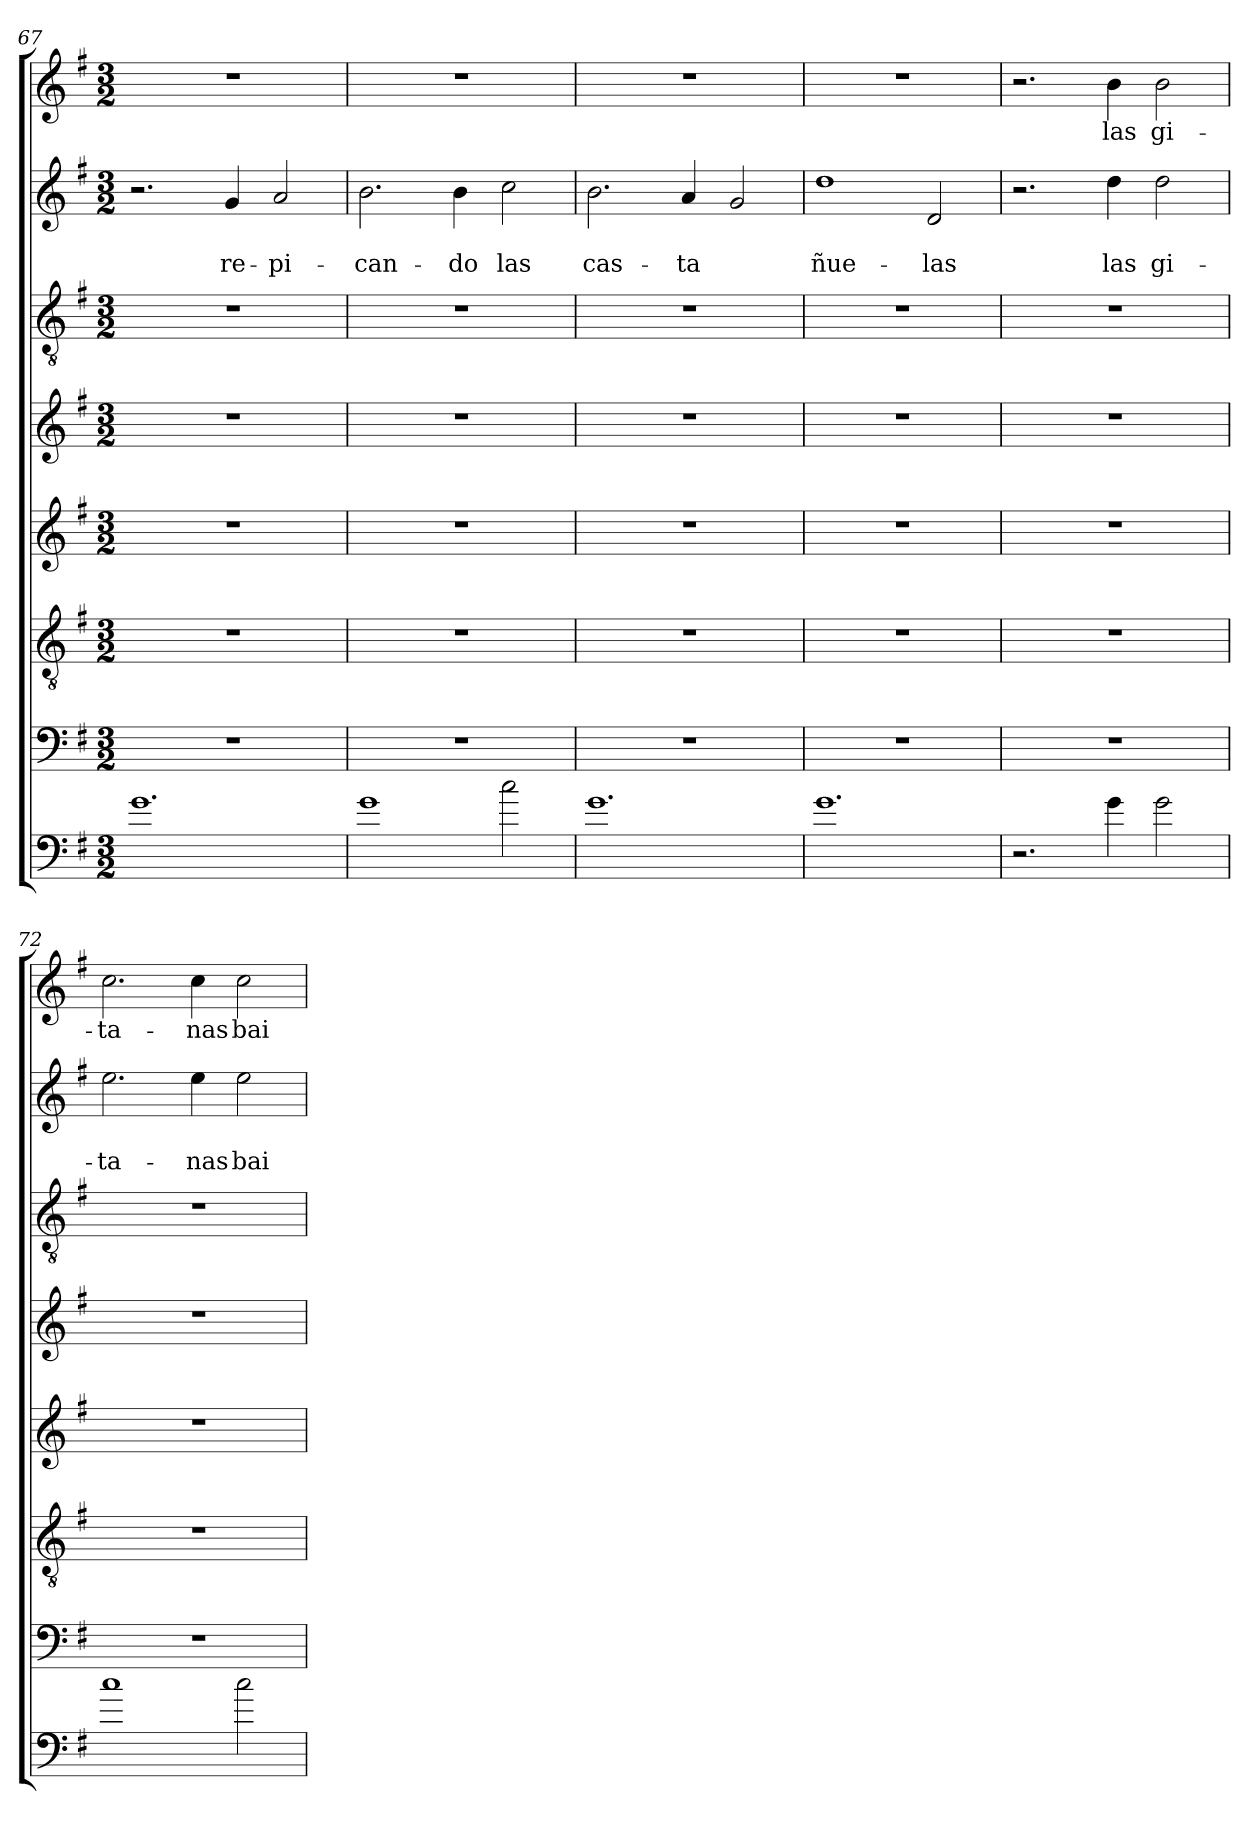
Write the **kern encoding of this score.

**kern	**kern	**kern	**kern	**kern	**kern	**kern	**text	**text	**kern	**text
*part8	*part7	*part6	*part5	*part4	*part3	*part2	*part2	*part2	*part1	*part1
*staff8	*staff7	*staff6	*staff5	*staff4	*staff3	*staff2	*staff2	*staff2	*staff1	*staff1
*clefF4	*clefF4	*clefGv2	*clefG2	*clefG2	*clefGv2	*clefG2	*	*	*clefG2	*
*ITrd7c12	*	*	*	*	*	*	*	*	*	*
*k[f#]	*k[f#]	*k[f#]	*k[f#]	*k[f#]	*k[f#]	*k[f#]	*	*	*k[f#]	*
*G:	*G:	*G:	*G:	*G:	*G:	*G:	*	*	*G:	*
*M3/2	*M3/2	*M3/2	*M3/2	*M3/2	*M3/2	*M3/2	*	*	*M3/2	*
=67	=67	=67	=67	=67	=67	=67	=67	=67	=67	=67
!	!	!	!	!	!	!	!	!	!LO:N:vis=1	!
1.G	1.r	1.r	1.r	1.r	1.r	2.r	.	.	1.r	.
!	!	!	!	!	!	!	!	!LO:LY:b	!	!
.	.	.	.	.	.	4g/	.	re-	.	.
!	!	!	!	!	!	!	!	!LO:LY:b	!	!
.	.	.	.	.	.	2a/	.	-pi-	.	.
=68	=68	=68	=68	=68	=68	=68	=68	=68	=68	=68
!	!	!	!	!	!	!	!	!LO:LY:b	!LO:N:vis=1	!
1G	1.r	1.r	1.r	1.r	1.r	2.b\	.	-can-	1.r	.
!	!	!	!	!	!	!	!	!LO:LY:b	!	!
.	.	.	.	.	.	4b\	.	-do	.	.
!	!	!	!	!	!	!	!	!LO:LY:b	!	!
2c\	.	.	.	.	.	2cc\	.	las	.	.
=69	=69	=69	=69	=69	=69	=69	=69	=69	=69	=69
!	!	!	!	!	!	!	!	!LO:LY:b	!LO:N:vis=1	!
1.G	1.r	1.r	1.r	1.r	1.r	2.b\	.	cas-	1.r	.
!	!	!	!	!	!	!	!	!LO:LY:b	!	!
.	.	.	.	.	.	4a/	.	-ta	.	.
.	.	.	.	.	.	2g/	.	.	.	.
=70	=70	=70	=70	=70	=70	=70	=70	=70	=70	=70
!	!	!	!	!	!	!	!	!LO:LY:b	!LO:N:vis=1	!
1.G	1.r	1.r	1.r	1.r	1.r	1dd	.	ñue-	1.r	.
!	!	!	!	!	!	!	!	!LO:LY:b	!	!
.	.	.	.	.	.	2d/	.	-las	.	.
=71	=71	=71	=71	=71	=71	=71	=71	=71	=71	=71
2.r	1.r	1.r	1.r	1.r	1.r	2.r	.	.	2.r	.
!	!	!	!	!	!	!	!	!LO:LY:b	!	!LO:LY:b
4G\	.	.	.	.	.	4dd\	.	las	4b\	las
!	!	!	!	!	!	!	!	!LO:LY:b	!	!LO:LY:b
2G\	.	.	.	.	.	2dd\	.	gi-	2b\	gi-
=72	=72	=72	=72	=72	=72	=72	=72	=72	=72	=72
!	!	!	!	!	!	!	!	!LO:LY:b	!	!LO:LY:b
1c	1.r	1.r	1.r	1.r	1.r	2.ee\	.	-ta-	2.cc\	-ta-
!	!	!	!	!	!	!	!	!LO:LY:b	!	!LO:LY:b
.	.	.	.	.	.	4ee\	.	-nas	4cc\	-nas
!	!	!	!	!	!	!	!	!LO:LY:b	!	!LO:LY:b
2c\	.	.	.	.	.	2ee\	.	bai-	2cc\	bai-
=	=	=	=	=	=	=	=	=	=	=
*-	*-	*-	*-	*-	*-	*-	*-	*-	*-	*-
